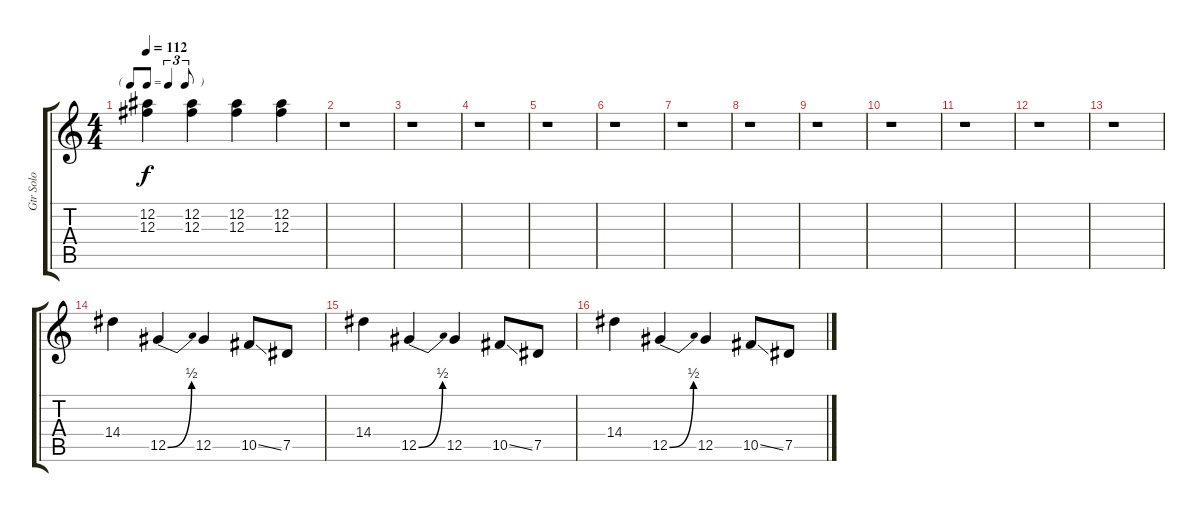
\track ("Gtr Solo" "Gtr Solo") {instrument overdrivenguitar}
\staff {score tabs}
\tuning (Eb4 Bb3 Gb3 Db3 Ab2 Eb2) {hide}
\ts (4 4)
\tf triplet8th
\tempo 112
\clef g2
\ks c
(12.2 12.3).4{dy f} (12.2 12.3).4 (12.2 12.3).4 (12.2 12.3).4 |
r.1 |
r.1 |
r.1 |
r.1 |
r.1 |
r.1 |
r.1 |
r.1 |
r.1 |
r.1 |
r.1 |
r.1 |
14.4.4 12.5{be (bend 0 0 60 2)}.4 12.5.4 10.5{ss}.8 7.5.8 |
14.4.4 12.5{be (bend 0 0 60 2)}.4 12.5.4 10.5{ss}.8 7.5.8 |
14.4.4 12.5{be (bend 0 0 60 2)}.4 12.5.4 10.5{ss}.8 7.5.8
